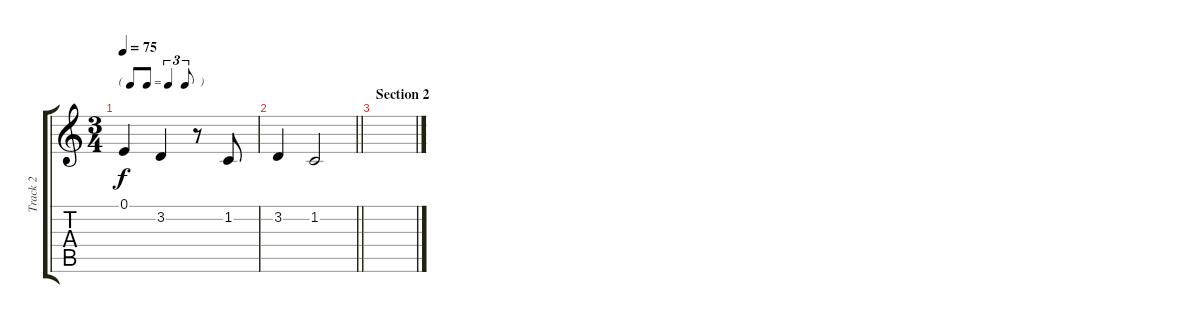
\track ("Track 2" "Track 2") {instrument churchorgan}
\staff {score tabs}
\tuning (E4 B3 G3 D3 A2 E2) {hide}
\ts (3 4)
\tf triplet8th
\tempo 75
\clef g2
\ks c
0.1.4{dy f} 3.2.4 r.8 1.2.8 |
\barLineRight lightlight
3.2.4 1.2.2 |
\section ("" "Section 2")
